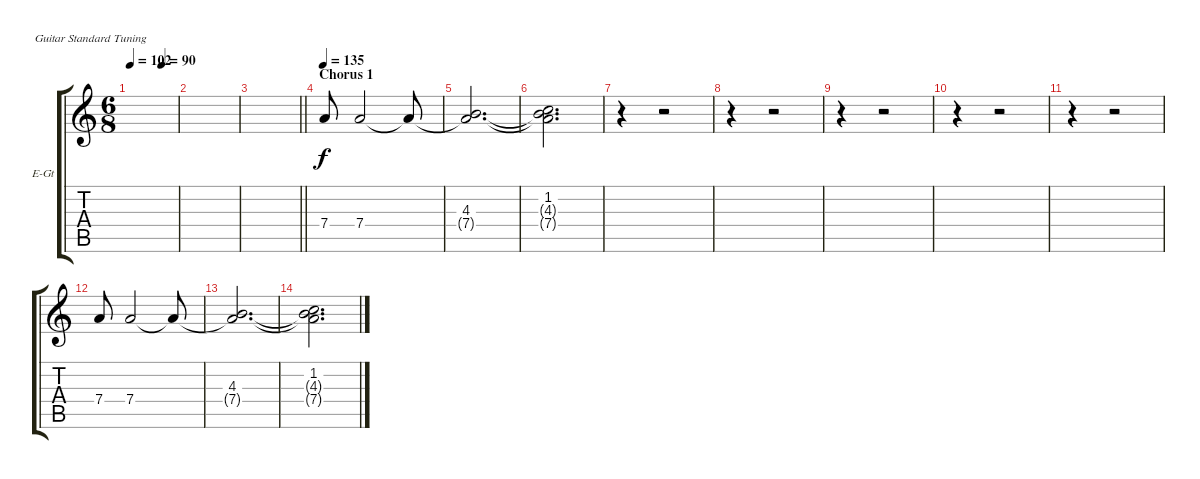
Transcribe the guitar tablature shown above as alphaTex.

\bracketExtendMode groupsimilarinstruments
\firstSystemTrackNameOrientation horizontal
\otherSystemsTrackNameOrientation horizontal
\track ("vocal back (Konstantin Bekrev)" "E-Gt") {instrument electricguitarclean}
\staff {score tabs}
\tuning (E4 B3 G3 D3 A2 E2)
\ts (6 8)
\tempo 102
\tempo (90 0.666667)
\clef g2
\scale
0.333333
\ks aminor
|
\scale
0.333333 |
\scale
0.333333
\barLineRight lightlight
|
\section ("" "Chorus 1")
\tempo 135
\scale
0.333333 7.4.8 7.4.2 7.4{t}.8 |
\scale
0.333333 (4.3 7.4{t}).2{d} |
\scale
0.333333 (4.3{t} 1.2 7.4{t}).2{d} |
\scale
0.333333 r.4 r.2 |
\beaming (8 3 3)
\scale
0.333333 r.4 r.2 |
\scale
0.333333 r.4 r.2 |
\scale
0.333333 r.4 r.2 |
\scale
0.333333 r.4 r.2 |
\scale
0.333333 7.4.8 7.4.2 7.4{t}.8 |
\scale
0.333333 (4.3 7.4{t}).2{d} |
\scale
0.333333 (4.3{t} 1.2 7.4{t}).2{d} |
\scale
0.333333 |
\scale
0.333333
